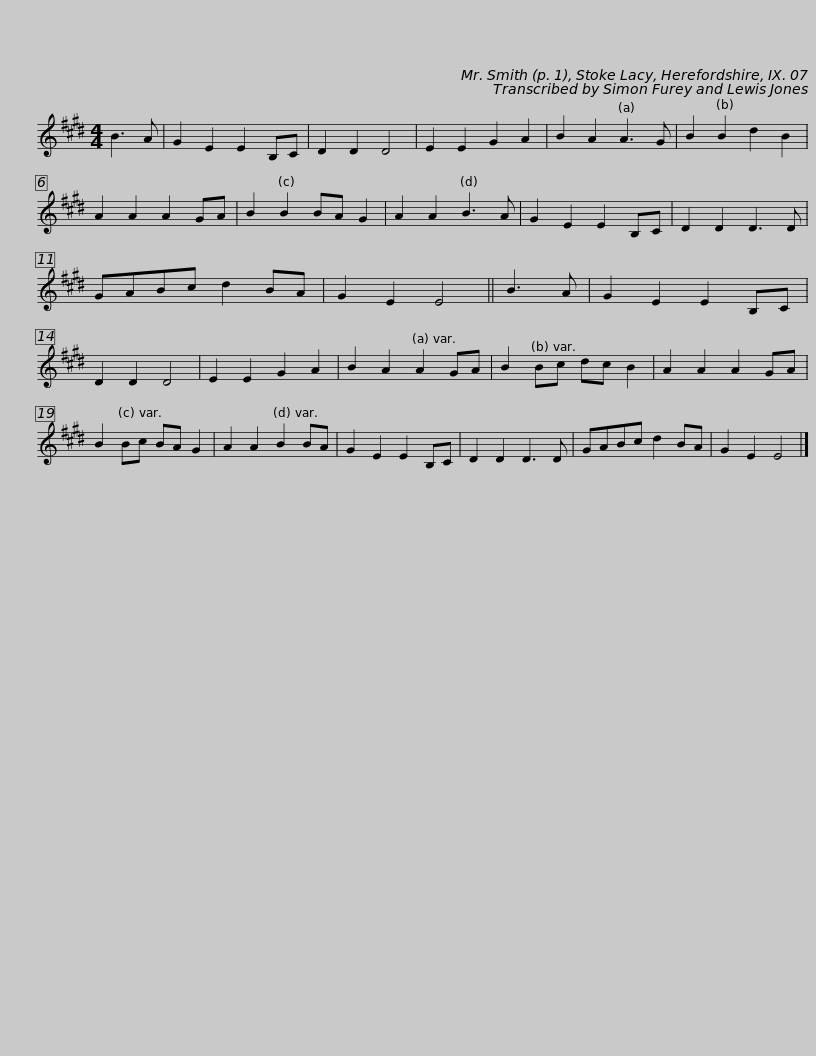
X:1
L:1/8
M:4/4
I:linebreak $
K:E
V:1 treble
V:1
 B3 A | G2 E2 E2 B,C | D2 D2 D4 | E2 E2 G2 A2 | B2 A2 A3 G |$ %5
 B2 B2 d2 B2 | A2 A2 A2 GA | B2 B2 BA G2 | A2 A2 B3 A | G2 E2 E2 B,C |$ %10
 D2 D2 D3 D | GABc d2 BA | G2 E2 E4 || B3 A | G2 E2 E2 B,C | %15
 D2 D2 D4 |$ E2 E2 G2 A2 | B2 A2 A2 GA | B2 Bc dc B2 | A2 A2 A2 GA | %20
 B2 Bc BA G2 |$ A2 A2 B2 BA | G2 E2 E2 B,C | D2 D2 D3 D | GABc d2 BA | %25
 G2 E2 E4 |] %26
